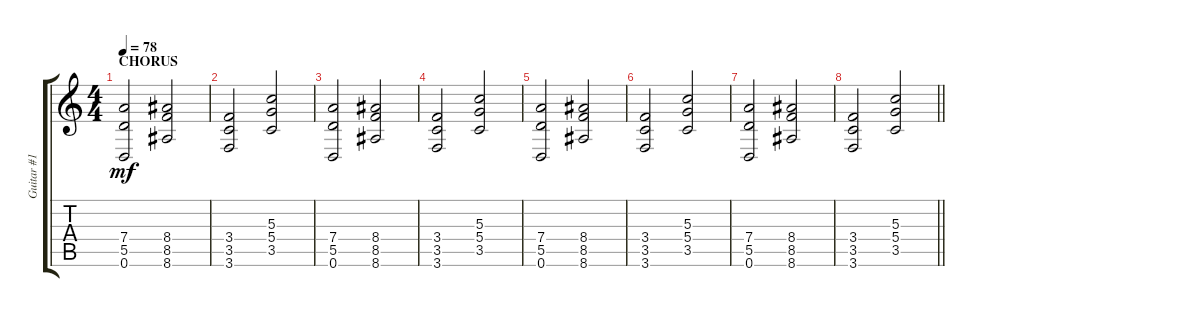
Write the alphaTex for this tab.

\track ("Guitar #1" "Guitar #1") {instrument distortionguitar}
\staff {score tabs}
\tuning (E4 B3 G3 D3 A2 D2) {hide}
\ts (4 4)
\section ("" "CHORUS")
\tempo 78
\clef g2
\ks c
(7.4 5.5 0.6).2{dy mf} (8.4 8.5 8.6).2 |
(3.4 3.5 3.6).2 (5.3 5.4 3.5).2 |
(7.4 5.5 0.6).2 (8.4 8.5 8.6).2 |
(3.4 3.5 3.6).2 (5.3 5.4 3.5).2 |
(7.4 5.5 0.6).2 (8.4 8.5 8.6).2 |
(3.4 3.5 3.6).2 (5.3 5.4 3.5).2 |
(7.4 5.5 0.6).2 (8.4 8.5 8.6).2 |
\barLineRight lightlight
(3.4 3.5 3.6).2 (5.3 5.4 3.5).2
